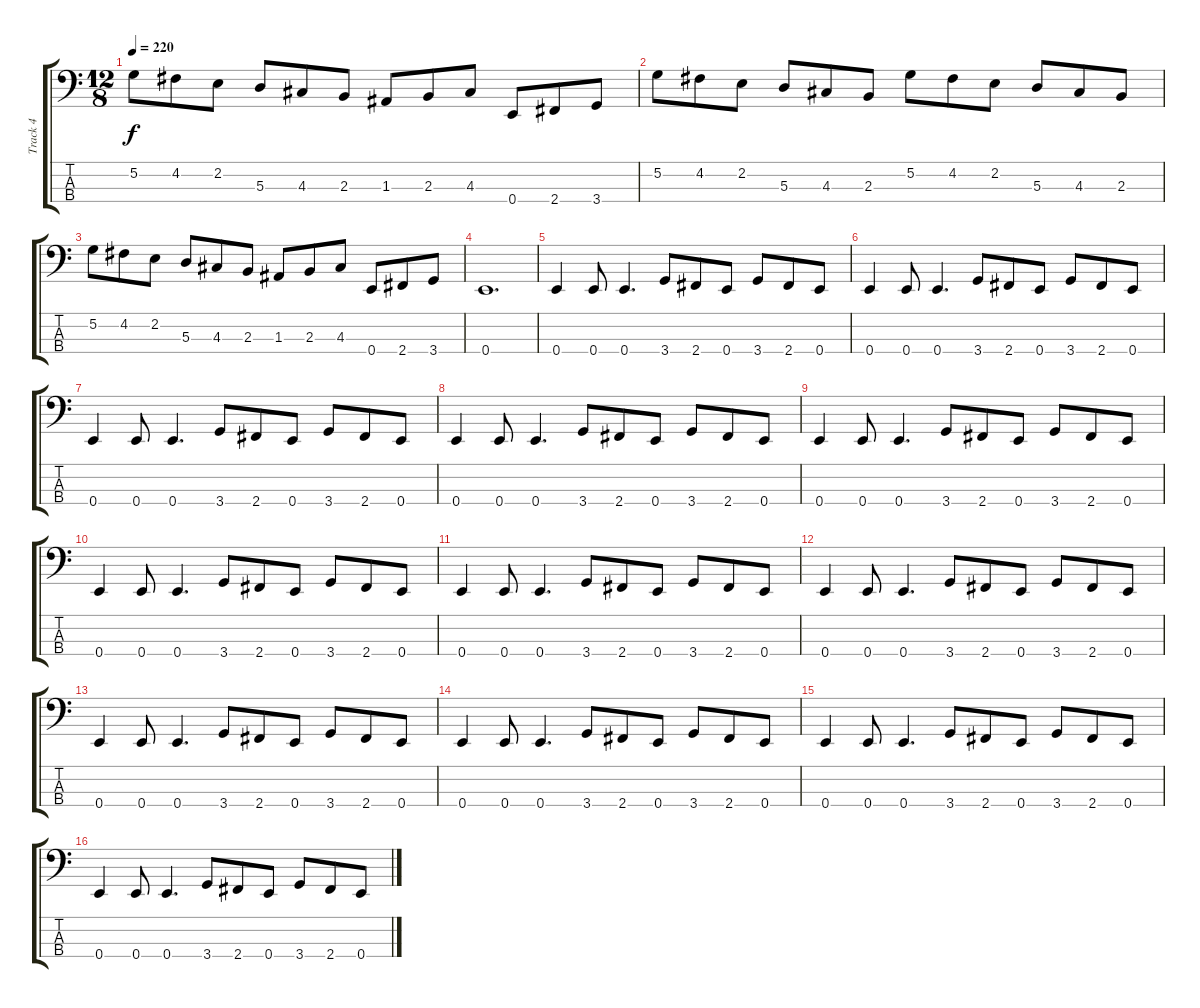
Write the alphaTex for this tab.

\track ("Track 4" "Track 4") {instrument electricbasspick}
\staff {score tabs}
\tuning (G2 D2 A1 E1) {hide}
\ts (12 8)
\tempo 220
\clef f4
\ks c
5.2.8{dy f} 4.2.8 2.2.8 5.3.8 4.3.8 2.3.8 1.3.8 2.3.8 4.3.8 0.4.8 2.4.8 3.4.8 |
5.2.8 4.2.8 2.2.8 5.3.8 4.3.8 2.3.8 5.2.8 4.2.8 2.2.8 5.3.8 4.3.8 2.3.8 |
5.2.8 4.2.8 2.2.8 5.3.8 4.3.8 2.3.8 1.3.8 2.3.8 4.3.8 0.4.8 2.4.8 3.4.8 |
0.4.1{d} |
0.4.4 0.4.8 0.4.4{d} 3.4.8 2.4.8 0.4.8 3.4.8 2.4.8 0.4.8 |
0.4.4 0.4.8 0.4.4{d} 3.4.8 2.4.8 0.4.8 3.4.8 2.4.8 0.4.8 |
0.4.4 0.4.8 0.4.4{d} 3.4.8 2.4.8 0.4.8 3.4.8 2.4.8 0.4.8 |
0.4.4 0.4.8 0.4.4{d} 3.4.8 2.4.8 0.4.8 3.4.8 2.4.8 0.4.8 |
0.4.4 0.4.8 0.4.4{d} 3.4.8 2.4.8 0.4.8 3.4.8 2.4.8 0.4.8 |
0.4.4 0.4.8 0.4.4{d} 3.4.8 2.4.8 0.4.8 3.4.8 2.4.8 0.4.8 |
0.4.4 0.4.8 0.4.4{d} 3.4.8 2.4.8 0.4.8 3.4.8 2.4.8 0.4.8 |
0.4.4 0.4.8 0.4.4{d} 3.4.8 2.4.8 0.4.8 3.4.8 2.4.8 0.4.8 |
0.4.4 0.4.8 0.4.4{d} 3.4.8 2.4.8 0.4.8 3.4.8 2.4.8 0.4.8 |
0.4.4 0.4.8 0.4.4{d} 3.4.8 2.4.8 0.4.8 3.4.8 2.4.8 0.4.8 |
0.4.4 0.4.8 0.4.4{d} 3.4.8 2.4.8 0.4.8 3.4.8 2.4.8 0.4.8 |
0.4.4 0.4.8 0.4.4{d} 3.4.8 2.4.8 0.4.8 3.4.8 2.4.8 0.4.8
